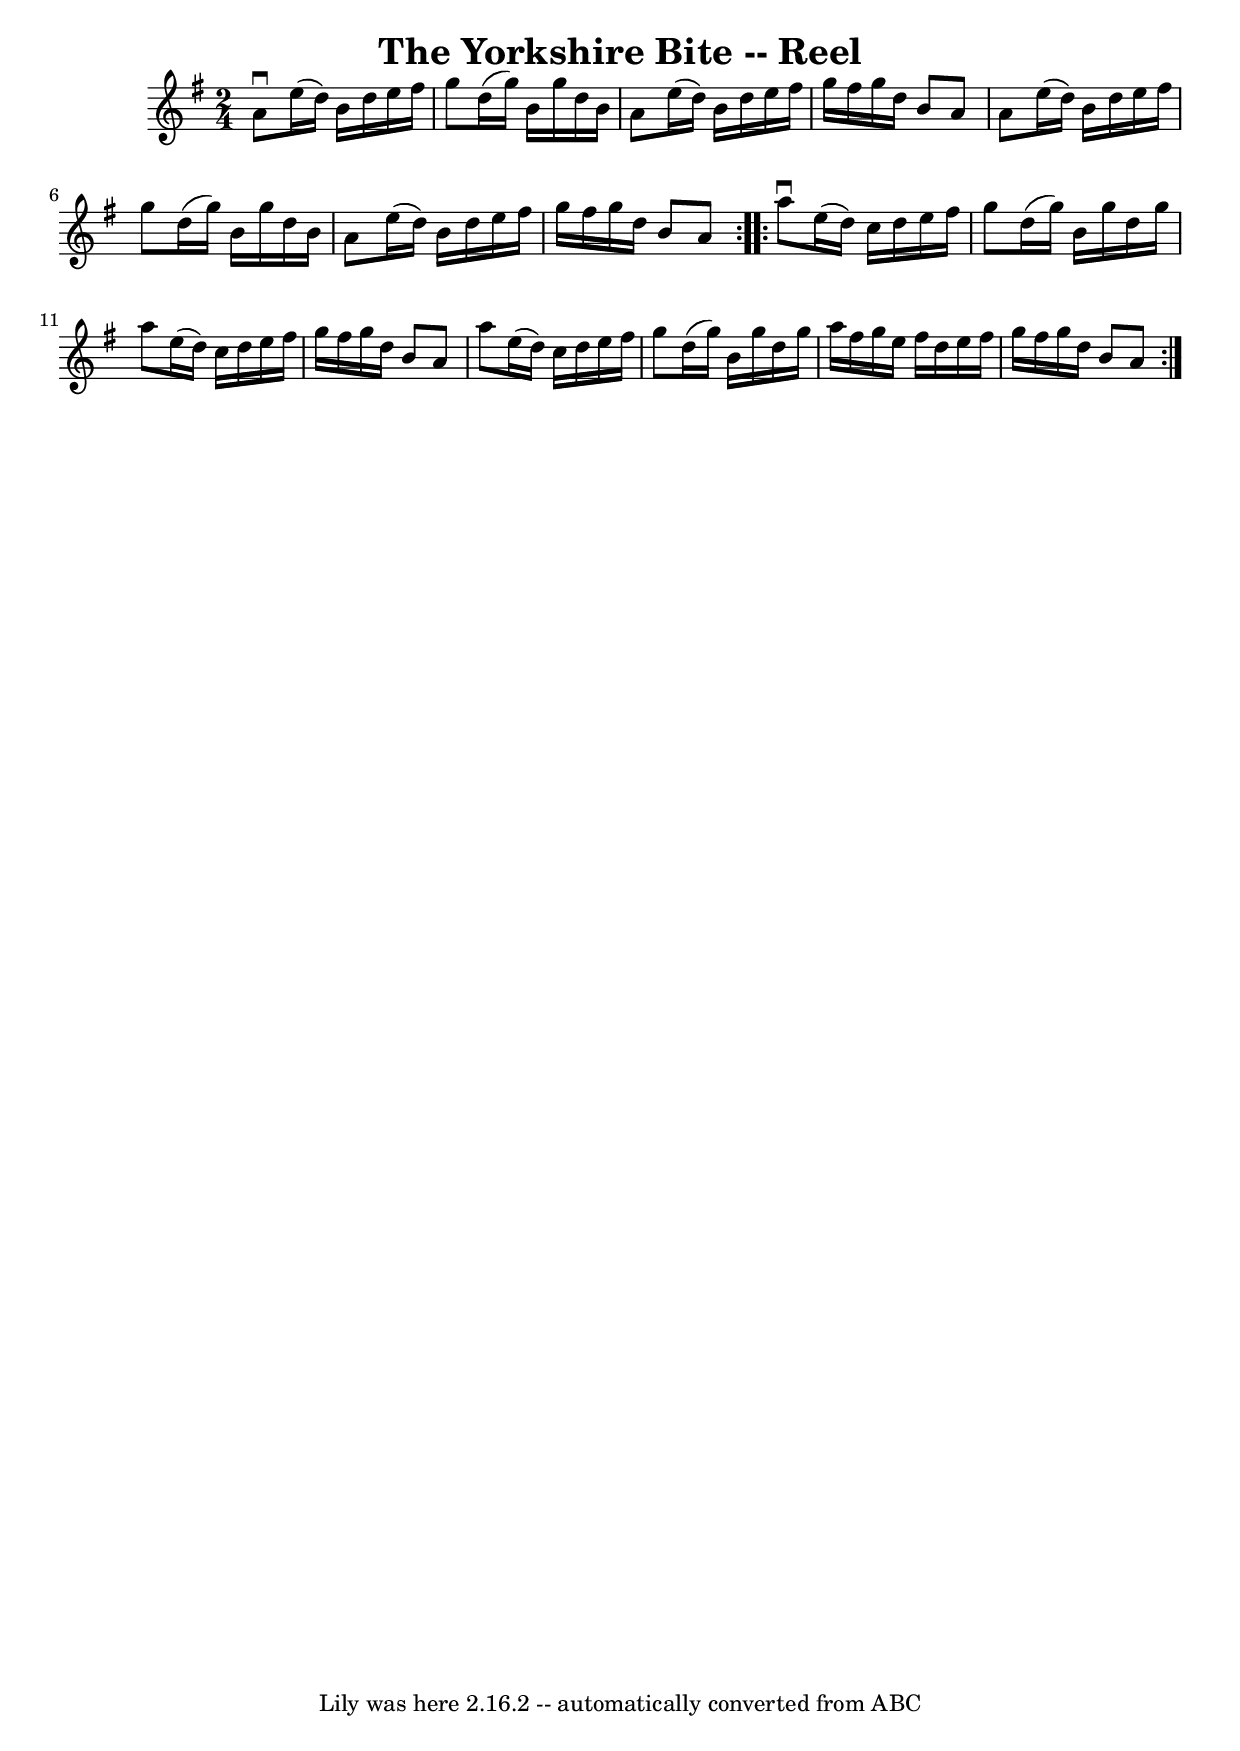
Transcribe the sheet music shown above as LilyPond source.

\version "2.7.40"
\include "Mammoth.ily"
\header {
	book = "Ryan's Mammoth Collection"
	crossRefNumber = "1"
	footnotes = "\\\\291"
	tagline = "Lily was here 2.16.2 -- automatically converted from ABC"
	title = "The Yorkshire Bite -- Reel"
}
voicedefault =  {
\set Score.defaultBarType = "empty"

\repeat volta 2 {
\time 2/4 \key a \dorian a'8^\downbow e''16 (d''16) b'16 d''16  
 e''16 fis''16    |
 g''8 d''16 (g''16) b'16 g''16    
d''16 b'16    |
 a'8 e''16 (d''16) b'16 d''16 e''16 
 fis''16    |
 g''16 fis''16 g''16 d''16 b'8 a'8    
|
 a'8 e''16 (d''16) b'16 d''16 e''16 fis''16    
|
 g''8 d''16 (g''16) b'16 g''16 d''16 b'16    
|
 a'8 e''16 (d''16) b'16 d''16 e''16 fis''16    
|
 g''16 fis''16 g''16 d''16 b'8 a'8    }     
\repeat volta 2 { a''8^\downbow e''16 (d''16) c''16 d''16    
e''16 fis''16    |
 g''8 d''16 (g''16) b'16 g''16    
d''16 g''16    |
 a''8 e''16 (d''16) c''16 d''16    
e''16 fis''16    |
 g''16 fis''16 g''16 d''16 b'8 a'8 
   |
 a''8 e''16 (d''16) c''16 d''16 e''16    
fis''16    |
 g''8 d''16 (g''16) b'16 g''16 d''16    
g''16    |
 a''16 fis''16 g''16 e''16 fis''16 d''16    
e''16 fis''16    |
 g''16 fis''16 g''16 d''16 b'8 a'8 
   }   
}

\score{
    <<

	\context Staff="default"
	{
	    \voicedefault 
	}

    >>
	\layout {
	}
	\midi {}
}
